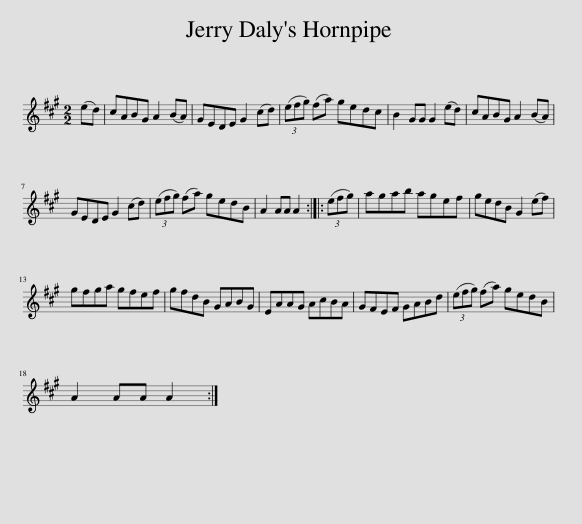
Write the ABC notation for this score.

X:1
L:1/8
M:2/2
I:linebreak $
K:A
V:1 treble
V:1
 (ed) | cABG A2 (BA) | GEDE G2 (cd) | (3(efg) (fa) gedc | B2 GG G2 (ed) | %5
 cABG A2 (BA) |$ GEDE G2 (cd) | (3(efg) (fa) gedB | A2 AA A2 :: (3(efg) | %10
 agab agef | gedB G2 (ef) |$ gfga gfef | gfdB GABG | EAAG AcBA | %15
 GFEF GABd | (3(efg) (fa) gedB |$ A2 AA A2 :| %18
